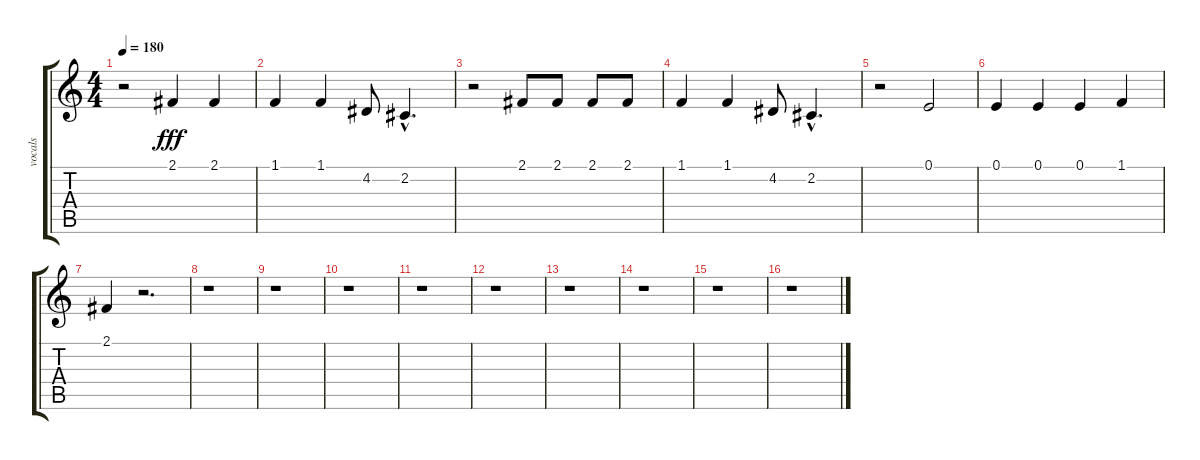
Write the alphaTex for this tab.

\track ("vocals" "vocals") {instrument trombone}
\staff {score tabs}
\tuning (E4 B3 G3 D3 A2 E2) {hide}
\ts (4 4)
\tempo 180
\clef g2
\ks c
r.2{dy f} 2.1.4{dy fff} 2.1.4 |
1.1.4 1.1.4 4.2.8 2.2{hac}.4{d} |
r.2 2.1.8 2.1.8 2.1.8 2.1.8 |
1.1.4 1.1.4 4.2.8 2.2{hac}.4{d} |
r.2 0.1.2 |
0.1.4 0.1.4 0.1.4 1.1.4 |
2.1.4 r.2{d} |
r.1 |
r.1 |
r.1 |
r.1 |
r.1 |
r.1 |
r.1 |
r.1 |
r.1
